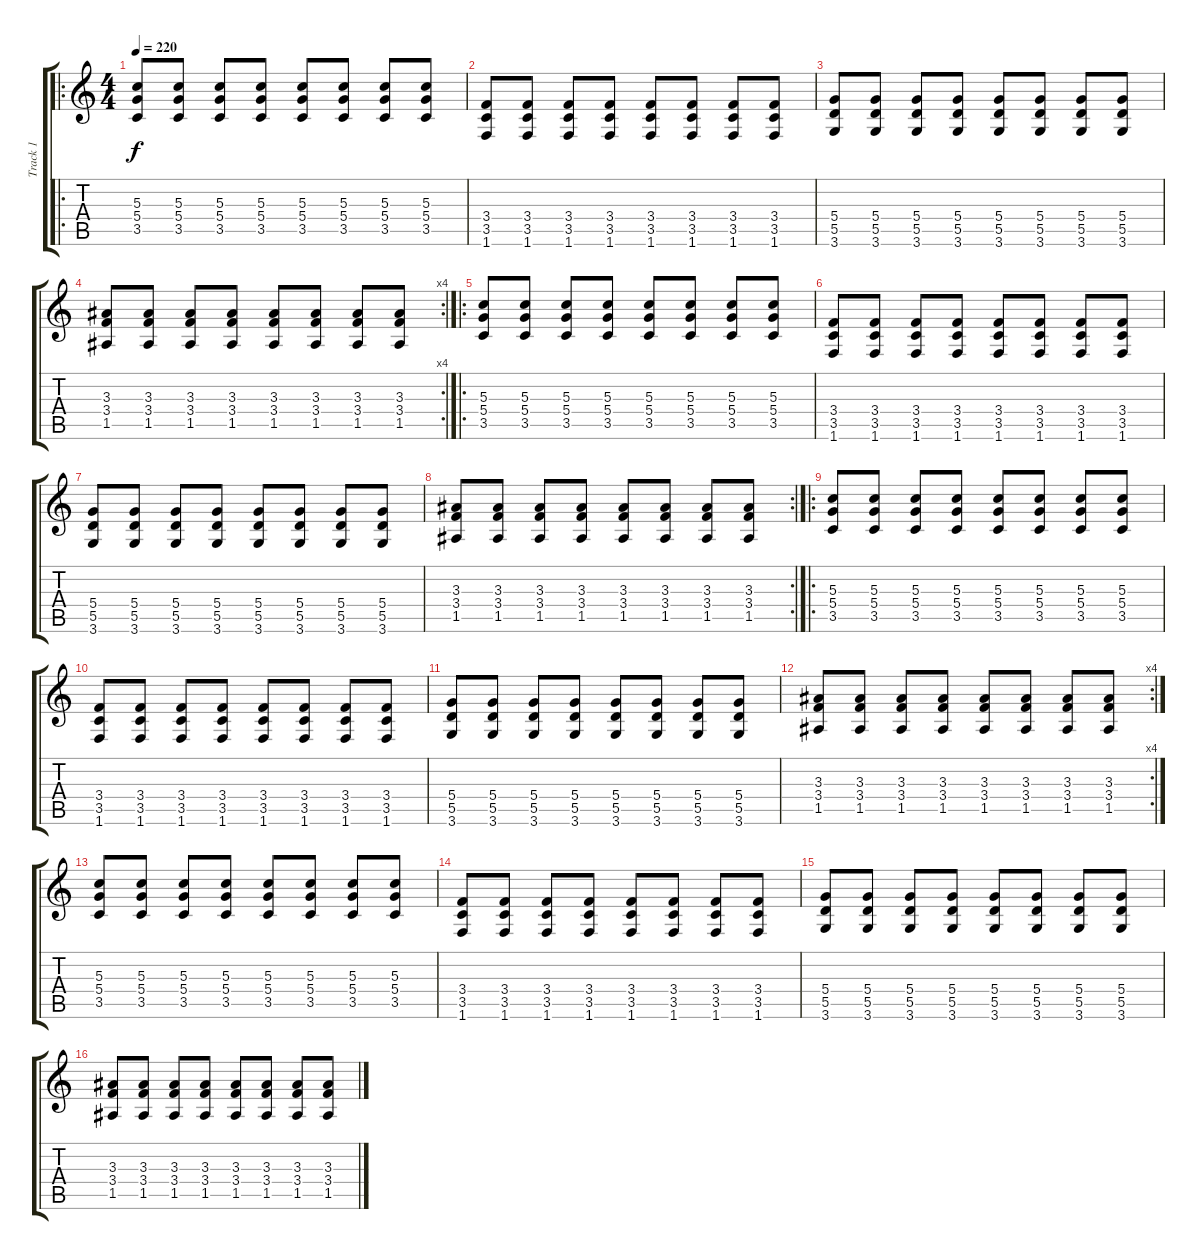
\track ("Track 1" "Track 1") {instrument overdrivenguitar}
\staff {score tabs}
\tuning (E4 B3 G3 D3 A2 E2) {hide}
\ro
\ts (4 4)
\tempo 220
\clef g2
\ks c
(5.3 5.4 3.5).8{dy f} (5.3 5.4 3.5).8 (5.3 5.4 3.5).8 (5.3 5.4 3.5).8 (5.3 5.4 3.5).8 (5.3 5.4 3.5).8 (5.3 5.4 3.5).8 (5.3 5.4 3.5).8 |
(3.4 3.5 1.6).8 (3.4 3.5 1.6).8 (3.4 3.5 1.6).8 (3.4 3.5 1.6).8 (3.4 3.5 1.6).8 (3.4 3.5 1.6).8 (3.4 3.5 1.6).8 (3.4 3.5 1.6).8 |
(5.4 5.5 3.6).8 (5.4 5.5 3.6).8 (5.4 5.5 3.6).8 (5.4 5.5 3.6).8 (5.4 5.5 3.6).8 (5.4 5.5 3.6).8 (5.4 5.5 3.6).8 (5.4 5.5 3.6).8 |
\rc 4
(3.3 3.4 1.5).8 (3.3 3.4 1.5).8 (3.3 3.4 1.5).8 (3.3 3.4 1.5).8 (3.3 3.4 1.5).8 (3.3 3.4 1.5).8 (3.3 3.4 1.5).8 (3.3 3.4 1.5).8 |
\ro
(5.3 5.4 3.5).8 (5.3 5.4 3.5).8 (5.3 5.4 3.5).8 (5.3 5.4 3.5).8 (5.3 5.4 3.5).8 (5.3 5.4 3.5).8 (5.3 5.4 3.5).8 (5.3 5.4 3.5).8 |
(3.4 3.5 1.6).8 (3.4 3.5 1.6).8 (3.4 3.5 1.6).8 (3.4 3.5 1.6).8 (3.4 3.5 1.6).8 (3.4 3.5 1.6).8 (3.4 3.5 1.6).8 (3.4 3.5 1.6).8 |
(5.4 5.5 3.6).8 (5.4 5.5 3.6).8 (5.4 5.5 3.6).8 (5.4 5.5 3.6).8 (5.4 5.5 3.6).8 (5.4 5.5 3.6).8 (5.4 5.5 3.6).8 (5.4 5.5 3.6).8 |
\rc 2
(3.3 3.4 1.5).8 (3.3 3.4 1.5).8 (3.3 3.4 1.5).8 (3.3 3.4 1.5).8 (3.3 3.4 1.5).8 (3.3 3.4 1.5).8 (3.3 3.4 1.5).8 (3.3 3.4 1.5).8 |
\ro
(5.3 5.4 3.5).8 (5.3 5.4 3.5).8 (5.3 5.4 3.5).8 (5.3 5.4 3.5).8 (5.3 5.4 3.5).8 (5.3 5.4 3.5).8 (5.3 5.4 3.5).8 (5.3 5.4 3.5).8 |
(3.4 3.5 1.6).8 (3.4 3.5 1.6).8 (3.4 3.5 1.6).8 (3.4 3.5 1.6).8 (3.4 3.5 1.6).8 (3.4 3.5 1.6).8 (3.4 3.5 1.6).8 (3.4 3.5 1.6).8 |
(5.4 5.5 3.6).8 (5.4 5.5 3.6).8 (5.4 5.5 3.6).8 (5.4 5.5 3.6).8 (5.4 5.5 3.6).8 (5.4 5.5 3.6).8 (5.4 5.5 3.6).8 (5.4 5.5 3.6).8 |
\rc 4
(3.3 3.4 1.5).8 (3.3 3.4 1.5).8 (3.3 3.4 1.5).8 (3.3 3.4 1.5).8 (3.3 3.4 1.5).8 (3.3 3.4 1.5).8 (3.3 3.4 1.5).8 (3.3 3.4 1.5).8 |
(5.3 5.4 3.5).8{volume 10} (5.3 5.4 3.5).8 (5.3 5.4 3.5).8 (5.3 5.4 3.5).8 (5.3 5.4 3.5).8 (5.3 5.4 3.5).8 (5.3 5.4 3.5).8 (5.3 5.4 3.5).8 |
(3.4 3.5 1.6).8{volume 8} (3.4 3.5 1.6).8 (3.4 3.5 1.6).8 (3.4 3.5 1.6).8 (3.4 3.5 1.6).8 (3.4 3.5 1.6).8 (3.4 3.5 1.6).8 (3.4 3.5 1.6).8 |
(5.4 5.5 3.6).8{volume 7} (5.4 5.5 3.6).8 (5.4 5.5 3.6).8 (5.4 5.5 3.6).8 (5.4 5.5 3.6).8 (5.4 5.5 3.6).8 (5.4 5.5 3.6).8 (5.4 5.5 3.6).8 |
(3.3 3.4 1.5).8{volume 6} (3.3 3.4 1.5).8 (3.3 3.4 1.5).8 (3.3 3.4 1.5).8 (3.3 3.4 1.5).8 (3.3 3.4 1.5).8 (3.3 3.4 1.5).8 (3.3 3.4 1.5).8
